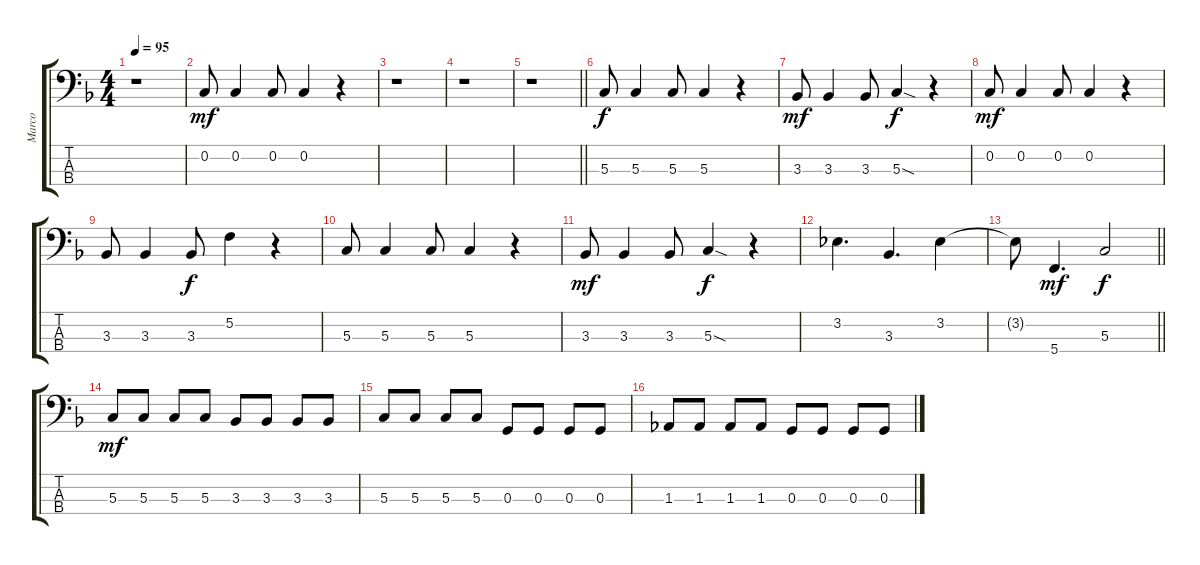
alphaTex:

\track ("Marco" "Marco") {instrument electricbasspick}
\staff {score tabs}
\tuning (F2 C2 G1 C1) {hide}
\ts (4 4)
\tempo 95
\clef f4
\ks f
r.1{dy mf} |
0.2.8 0.2.4 0.2.8 0.2.4 r.4 |
r.1 |
r.1 |
\barLineRight lightlight
r.1 |
5.3.8{dy f} 5.3.4 5.3.8 5.3.4 r.4 |
3.3.8{dy mf} 3.3.4 3.3.8 5.3{sod}.4{dy f} r.4 |
0.2.8{dy mf} 0.2.4 0.2.8 0.2.4 r.4 |
3.3.8 3.3.4 3.3.8{dy f} 5.2.4 r.4 |
5.3.8 5.3.4 5.3.8 5.3.4 r.4 |
3.3.8{dy mf} 3.3.4 3.3.8 5.3{sod}.4{dy f} r.4 |
3.2.4{d} 3.3.4{d} 3.2.4 |
\barLineRight lightlight
3.2{t}.8 5.4.4{d dy mf} 5.3.2{dy f} |
5.3.8{dy mf} 5.3.8 5.3.8 5.3.8 3.3.8 3.3.8 3.3.8 3.3.8 |
5.3.8 5.3.8 5.3.8 5.3.8 0.3.8 0.3.8 0.3.8 0.3.8 |
1.3.8 1.3.8 1.3.8 1.3.8 0.3.8 0.3.8 0.3.8 0.3.8
